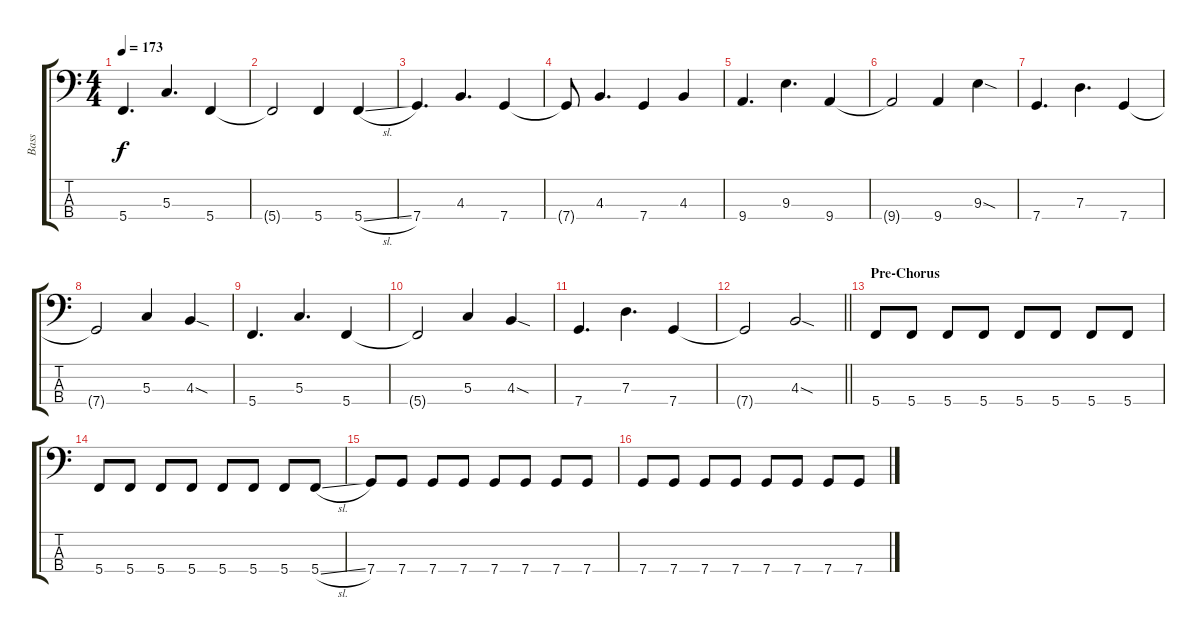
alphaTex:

\track ("Bass" "Bass") {instrument electricbasspick}
\staff {score tabs}
\tuning (F2 C2 G1 C1) {hide}
\ts (4 4)
\tempo 173
\clef f4
\ks c
5.4.4{d dy f} 5.3.4{d} 5.4.4 |
5.4{t}.2 5.4.4 5.4{sl}.4 |
7.4.4{d} 4.3.4{d} 7.4.4 |
7.4{t}.8 4.3.4{d} 7.4.4 4.3.4 |
9.4.4{d} 9.3.4{d} 9.4.4 |
9.4{t}.2 9.4.4 9.3{sod}.4 |
7.4.4{d} 7.3.4{d} 7.4.4 |
7.4{t}.2 5.3.4 4.3{sod}.4 |
5.4.4{d} 5.3.4{d} 5.4.4 |
5.4{t}.2 5.3.4 4.3{sod}.4 |
7.4.4{d} 7.3.4{d} 7.4.4 |
\barLineRight lightlight
7.4{t}.2 4.3{sod}.2 |
\section ("" "Pre-Chorus")
5.4.8 5.4.8 5.4.8 5.4.8 5.4.8 5.4.8 5.4.8 5.4.8 |
5.4.8 5.4.8 5.4.8 5.4.8 5.4.8 5.4.8 5.4.8 5.4{sl}.8 |
7.4.8 7.4.8 7.4.8 7.4.8 7.4.8 7.4.8 7.4.8 7.4.8 |
7.4.8 7.4.8 7.4.8 7.4.8 7.4.8 7.4.8 7.4.8 7.4.8
